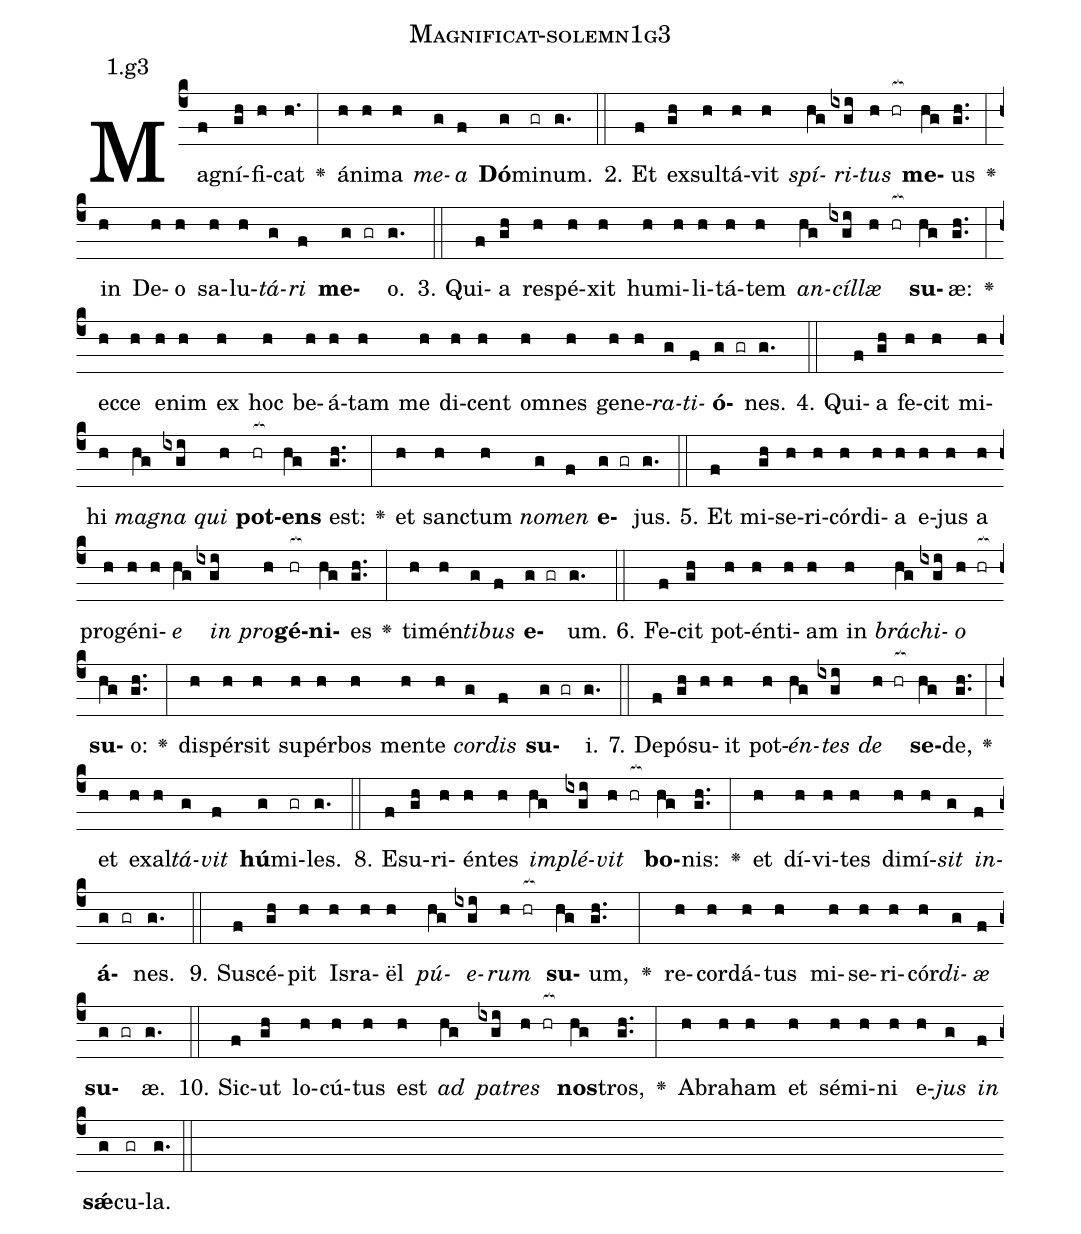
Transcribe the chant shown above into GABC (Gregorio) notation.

name: Magnificat-solemn1g3;
annotation: 1.g3;
%%
(c4)Ma(f)gní(gh)fi(h)cat(h.) <v>\greheightstar</v>(:) á(h)ni(h)ma(h) <i>me</i>(g)<i>a</i>(f) <b>Dó</b>(g)mi(gr)num.(g.) (::)
2. Et(f) ex(gh)sul(h)tá(h)vit(h) <i>spí</i>(hg)<i>ri</i>(ixgi)<i>tus</i>(h hr[ocb:1{]) <b>me</b>(hg[ocb:0}])us(gh..) <v>\greheightstar</v>(:) in(h) De(h)o(h) sa(h)lu(h)<i>tá</i>(g)<i>ri</i>(f) <b>me</b>(g gr)o.(g.) (::)
3. Qui(f)a(gh) re(h)spé(h)xit(h) hu(h)mi(h)li(h)tá(h)tem(h) <i>an</i>(hg)<i>cíl</i>(ixgi)<i>læ</i>(h hr[ocb:1{]) <b>su</b>(hg[ocb:0}])æ:(gh..) <v>\greheightstar</v>(:) ec(h)ce(h) e(h)nim(h) ex(h) hoc(h) be(h)á(h)tam(h) me(h) di(h)cent(h) om(h)nes(h) ge(h)ne(h)<i>ra</i>(g)<i>ti</i>(f)<b>ó</b>(g gr)nes.(g.) (::)
4. Qui(f)a(gh) fe(h)cit(h) mi(h)hi(h) <i>ma</i>(hg)<i>gna</i>(ixgi) <i>qui</i>(h) <b>pot</b>(hr[ocb:1{])<b>ens</b>(hg[ocb:0}]) est:(gh..) <v>\greheightstar</v>(:) et(h) sanc(h)tum(h) <i>no</i>(g)<i>men</i>(f) <b>e</b>(g gr)jus.(g.) (::)
5. Et(f) mi(gh)se(h)ri(h)cór(h)di(h)a(h) e(h)jus(h) a(h) pro(h)gé(h)ni(h)<i>e</i>(hg) <i>in</i>(ixgi) <i>pro</i>(h)<b>gé</b>(hr[ocb:1{])<b>ni</b>(hg[ocb:0}])es(gh..) <v>\greheightstar</v>(:) ti(h)mén(h)<i>ti</i>(g)<i>bus</i>(f) <b>e</b>(g gr)um.(g.) (::)
6. Fe(f)cit(gh) pot(h)én(h)ti(h)am(h) in(h) <i>brá</i>(hg)<i>chi</i>(ixgi)<i>o</i>(h hr[ocb:1{]) <b>su</b>(hg[ocb:0}])o:(gh..) <v>\greheightstar</v>(:) di(h)spér(h)sit(h) su(h)pér(h)bos(h) men(h)te(h) <i>cor</i>(g)<i>dis</i>(f) <b>su</b>(g gr)i.(g.) (::)
7. De(f)pó(gh)su(h)it(h) pot(h)<i>én</i>(hg)<i>tes</i>(ixgi) <i>de</i>(h hr[ocb:1{]) <b>se</b>(hg[ocb:0}])de,(gh..) <v>\greheightstar</v>(:) et(h) ex(h)al(h)<i>tá</i>(g)<i>vit</i>(f) <b>hú</b>(g)mi(gr)les.(g.) (::)
8. E(f)su(gh)ri(h)én(h)tes(h) <i>im</i>(hg)<i>plé</i>(ixgi)<i>vit</i>(h hr[ocb:1{]) <b>bo</b>(hg[ocb:0}])nis:(gh..) <v>\greheightstar</v>(:) et(h) dí(h)vi(h)tes(h) di(h)mí(h)<i>sit</i>(g) <i>in</i>(f)<b>á</b>(g gr)nes.(g.) (::)
9. Su(f)scé(gh)pit(h) Is(h)ra(h)ël(h) <i>pú</i>(hg)<i>e</i>(ixgi)<i>rum</i>(h hr[ocb:1{]) <b>su</b>(hg[ocb:0}])um,(gh..) <v>\greheightstar</v>(:) re(h)cor(h)dá(h)tus(h) mi(h)se(h)ri(h)cór(h)<i>di</i>(g)<i>æ</i>(f) <b>su</b>(g gr)æ.(g.) (::)
10. Sic(f)ut(gh) lo(h)cú(h)tus(h) est(h) <i>ad</i>(hg) <i>pa</i>(ixgi)<i>tres</i>(h hr[ocb:1{]) <b>nos</b>(hg[ocb:0}])tros,(gh..) <v>\greheightstar</v>(:) A(h)bra(h)ham(h) et(h) sé(h)mi(h)ni(h) e(h)<i>jus</i>(g) <i>in</i>(f) <b>sǽ</b>(g)cu(gr)la.(g.) (::)
